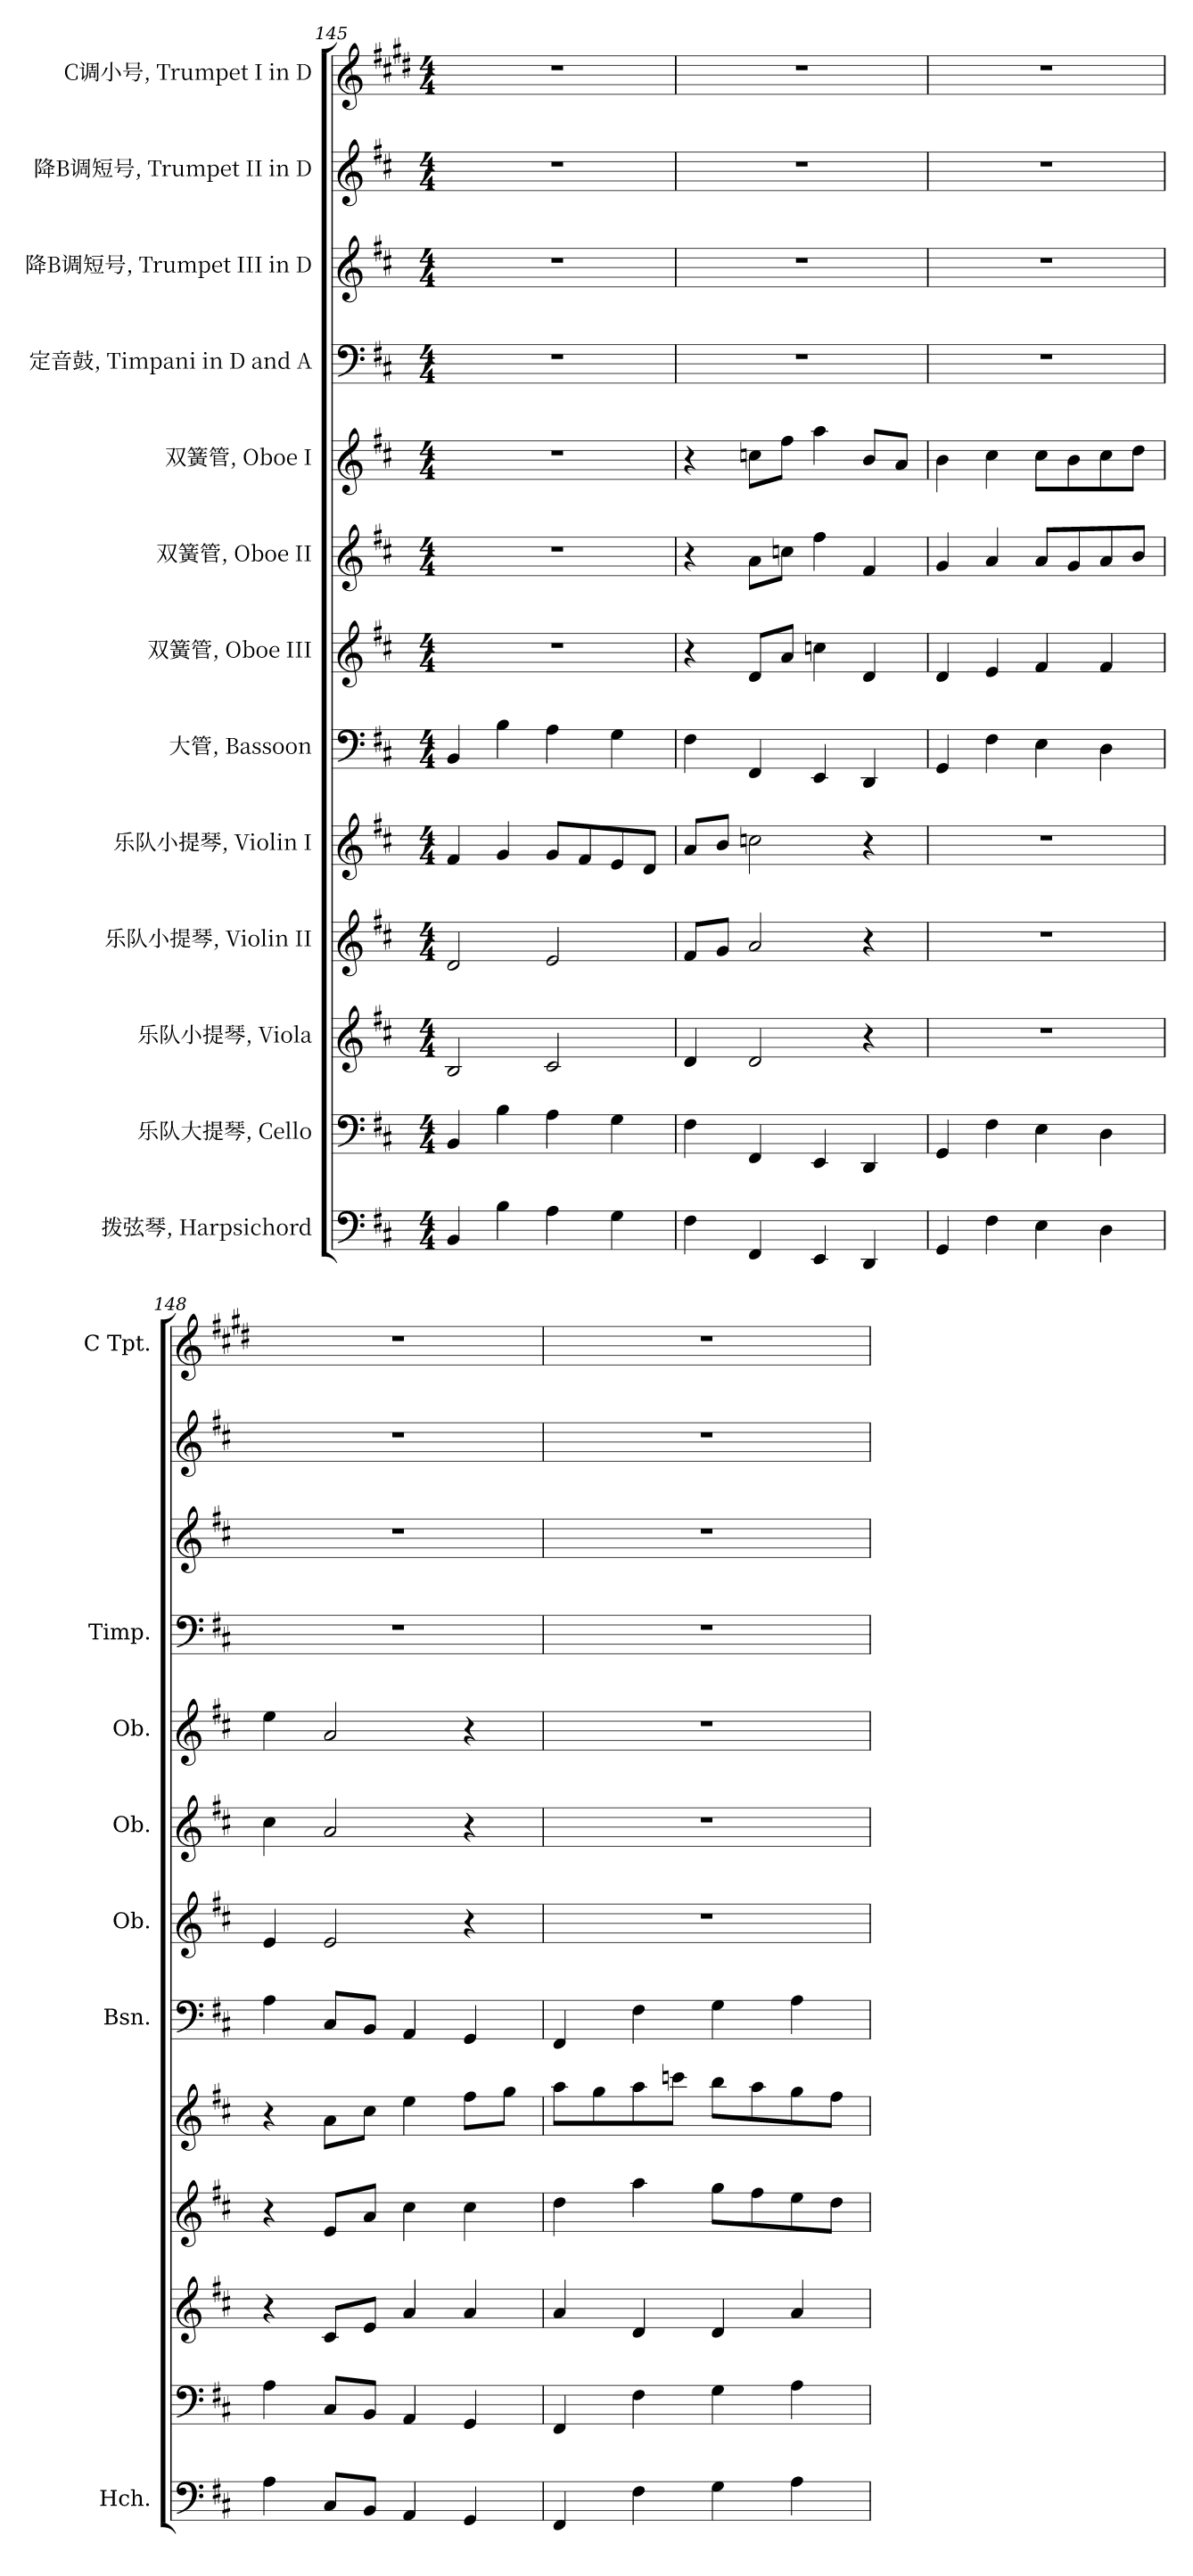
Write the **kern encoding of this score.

**kern	**kern	**kern	**kern	**kern	**kern	**kern	**kern	**kern	**kern	**kern	**kern	**kern
*part13	*part12	*part11	*part10	*part9	*part8	*part7	*part6	*part5	*part4	*part3	*part2	*part1
*staff13	*staff12	*staff11	*staff10	*staff9	*staff8	*staff7	*staff6	*staff5	*staff4	*staff3	*staff2	*staff1
*I"拨弦琴, Harpsichord	*I"乐队大提琴, Cello	*I"乐队小提琴, Viola	*I"乐队小提琴, Violin II	*I"乐队小提琴, Violin I	*I"大管, Bassoon	*I"双簧管, Oboe III	*I"双簧管, Oboe II	*I"双簧管, Oboe I	*I"定音鼓, Timpani in D and A	*I"降B调短号, Trumpet III in D	*I"降B调短号, Trumpet II in D	*I"C调小号, Trumpet I in D
*I'Hch.	*	*	*	*	*I'Bsn.	*I'Ob.	*I'Ob.	*I'Ob.	*I'Timp.	*	*	*I'C Tpt.
*clefF4	*clefF4	*clefG2	*clefG2	*clefG2	*clefF4	*clefG2	*clefG2	*clefG2	*clefF4	*clefG2	*clefG2	*clefG2
*	*	*	*	*	*	*	*	*	*	*ITrd1c2	*ITrd1c2	*ITrd1c2
*k[f#c#]	*k[f#c#]	*k[f#c#]	*k[f#c#]	*k[f#c#]	*k[f#c#]	*k[f#c#]	*k[f#c#]	*k[f#c#]	*k[f#c#]	*k[]	*k[]	*k[f#c#]
*M4/4	*M4/4	*M4/4	*M4/4	*M4/4	*M4/4	*M4/4	*M4/4	*M4/4	*M4/4	*M4/4	*M4/4	*M4/4
=145	=145	=145	=145	=145	=145	=145	=145	=145	=145	=145	=145	=145
4BB/	4BB/	2B/	2d/	4f#/	4BB/	1r	1r	1r	1r	1r	1r	1r
4B\	4B\	.	.	4g/	4B\	.	.	.	.	.	.	.
4A\	4A\	2c#/	2e/	8g/L	4A\	.	.	.	.	.	.	.
.	.	.	.	8f#/	.	.	.	.	.	.	.	.
4G\	4G\	.	.	8e/	4G\	.	.	.	.	.	.	.
.	.	.	.	8d/J	.	.	.	.	.	.	.	.
=146	=146	=146	=146	=146	=146	=146	=146	=146	=146	=146	=146	=146
4F#\	4F#\	4d/	8f#/L	8a/L	4F#\	4r	4r	4r	1r	1r	1r	1r
.	.	.	8g/J	8b/J	.	.	.	.	.	.	.	.
4FF#/	4FF#/	2d/	2a/	2ccn\	4FF#/	8d/L	8a\L	8ccn\L	.	.	.	.
.	.	.	.	.	.	8a/J	8ccn\J	8ff#\J	.	.	.	.
4EE/	4EE/	.	.	.	4EE/	4ccn\	4ff#\	4aa\	.	.	.	.
4DD/	4DD/	4r	4r	4r	4DD/	4d/	4f#/	8b/L	.	.	.	.
.	.	.	.	.	.	.	.	8a/J	.	.	.	.
!!LO:PB:g=z
=147	=147	=147	=147	=147	=147	=147	=147	=147	=147	=147	=147	=147
4GG/	4GG/	1r	1r	1r	4GG/	4d/	4g/	4b\	1r	1r	1r	1r
4F#\	4F#\	.	.	.	4F#\	4e/	4a/	4cc#\	.	.	.	.
4E\	4E\	.	.	.	4E\	4f#/	8a/L	8cc#\L	.	.	.	.
.	.	.	.	.	.	.	8g/	8b\	.	.	.	.
4D\	4D\	.	.	.	4D\	4f#/	8a/	8cc#\	.	.	.	.
.	.	.	.	.	.	.	8b/J	8dd\J	.	.	.	.
=148	=148	=148	=148	=148	=148	=148	=148	=148	=148	=148	=148	=148
4A\	4A\	4r	4r	4r	4A\	4e/	4cc#\	4ee\	1r	1r	1r	1r
8C#/L	8C#/L	8c#/L	8e/L	8a\L	8C#/L	2e/	2a/	2a/	.	.	.	.
8BB/J	8BB/J	8e/J	8a/J	8cc#\J	8BB/J	.	.	.	.	.	.	.
4AA/	4AA/	4a/	4cc#\	4ee\	4AA/	.	.	.	.	.	.	.
4GG/	4GG/	4a/	4cc#\	8ff#\L	4GG/	4r	4r	4r	.	.	.	.
.	.	.	.	8gg\J	.	.	.	.	.	.	.	.
=149	=149	=149	=149	=149	=149	=149	=149	=149	=149	=149	=149	=149
4FF#/	4FF#/	4a/	4dd\	8aa\L	4FF#/	1r	1r	1r	1r	1r	1r	1r
.	.	.	.	8gg\	.	.	.	.	.	.	.	.
4F#\	4F#\	4d/	4aa\	8aa\	4F#\	.	.	.	.	.	.	.
.	.	.	.	8cccn\J	.	.	.	.	.	.	.	.
4G\	4G\	4d/	8gg\L	8bb\L	4G\	.	.	.	.	.	.	.
.	.	.	8ff#\	8aa\	.	.	.	.	.	.	.	.
4A\	4A\	4a/	8ee\	8gg\	4A\	.	.	.	.	.	.	.
.	.	.	8dd\J	8ff#\J	.	.	.	.	.	.	.	.
=	=	=	=	=	=	=	=	=	=	=	=	=
*-	*-	*-	*-	*-	*-	*-	*-	*-	*-	*-	*-	*-
